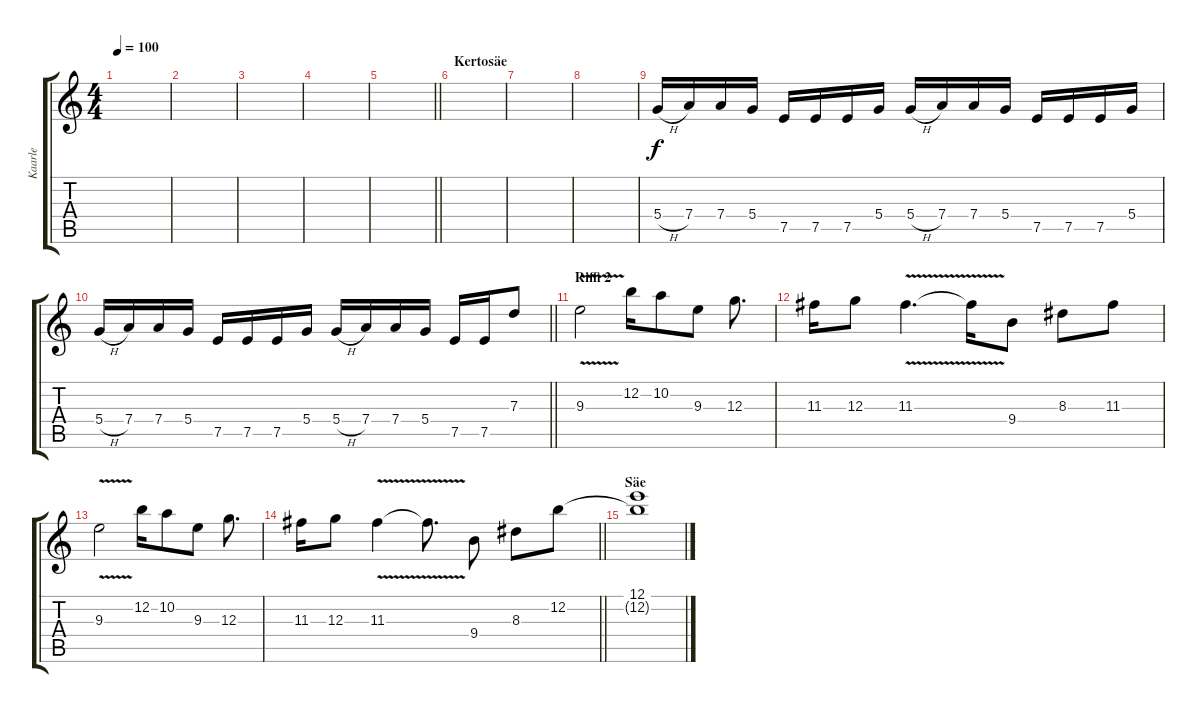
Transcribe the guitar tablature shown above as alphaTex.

\track ("Kaarle" "Kaarle") {instrument overdrivenguitar}
\staff {score tabs}
\tuning (E4 B3 G3 D3 A2 E2) {hide}
\ts (4 4)
\tempo 100
\clef g2
\ks c
|
|
|
|
\barLineRight lightlight
|
\section ("" "Kertosäe")
|
|
|
5.4{h}.16{instrument overdrivenguitar} 7.4.16 7.4.16 5.4.16 7.5.16 7.5.16 7.5.16 5.4.16 5.4{h}.16 7.4.16 7.4.16 5.4.16 7.5.16 7.5.16 7.5.16 5.4.16 |
\barLineRight lightlight
5.4{h}.16 7.4.16 7.4.16 5.4.16 7.5.16 7.5.16 7.5.16 5.4.16 5.4{h}.16 7.4.16 7.4.16 5.4.16 7.5.16 7.5.16 7.3.8 |
\section ("" "Riffi 2")
9.3{v}.2 12.2.16 10.2.8 9.3.8 12.3.8{d} |
11.3.16 12.3.8 11.3{v}.4{d} 11.3{t}.16 9.4.8 8.3.8 11.3.8 |
9.3{v}.2 12.2.16 10.2.8 9.3.8 12.3.8{d} |
\barLineRight lightlight
11.3.16 12.3.8 11.3{v}.4 11.3{t}.8{d} 9.4.8 8.3.8 12.2.8 |
\section ("" "Säe")
(12.1 12.2{t}).1
